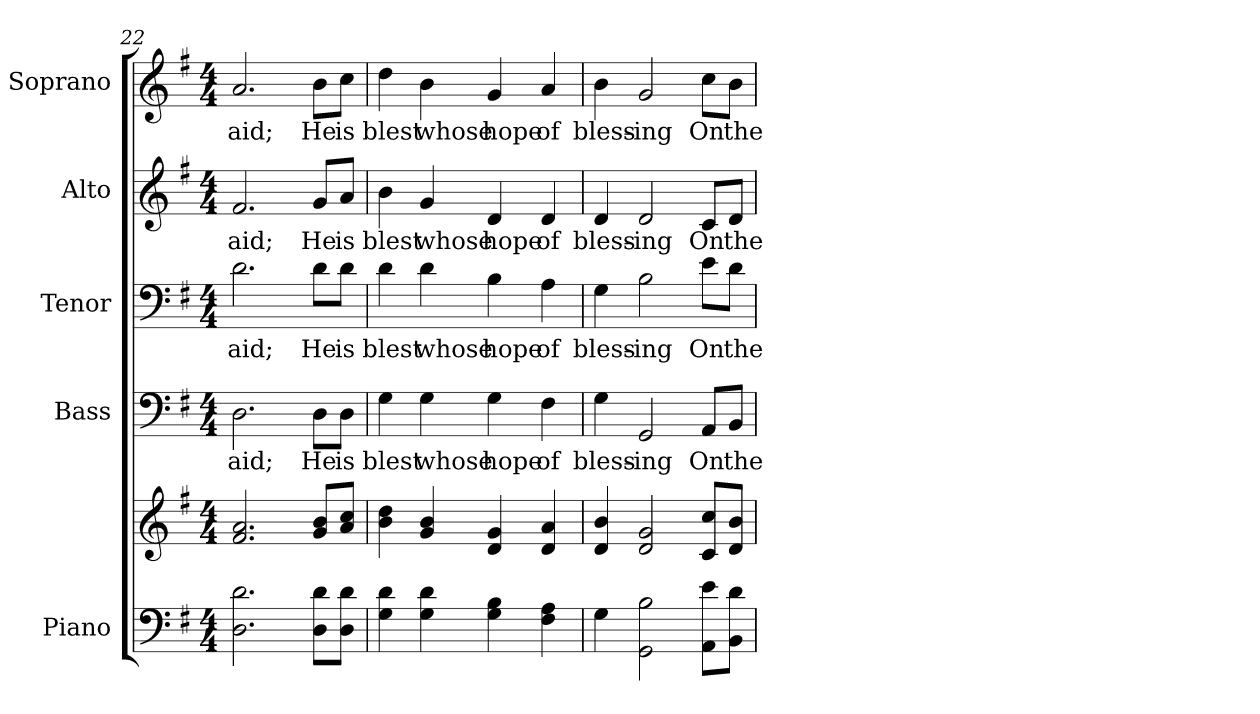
**kern	**kern	**kern	**text	**kern	**text	**kern	**text	**kern	**text
*part5	*part5	*part4	*part4	*part3	*part3	*part2	*part2	*part1	*part1
*staff6	*staff5	*staff4	*staff4	*staff3	*staff3	*staff2	*staff2	*staff1	*staff1
*I"Piano	*	*I"Bass	*	*I"Tenor	*	*I"Alto	*	*I"Soprano	*
*I'Pno.	*	*I'B.	*	*I'T.	*	*I'A.	*	*I'S.	*
!!LO:PB:g=z
*clefF4	*clefG2	*clefF4	*	*clefF4	*	*clefG2	*	*clefG2	*
*k[f#]	*k[f#]	*k[f#]	*	*k[f#]	*	*k[f#]	*	*k[f#]	*
*G:	*G:	*G:	*	*G:	*	*G:	*	*G:	*
*M4/4	*M4/4	*M4/4	*	*M4/4	*	*M4/4	*	*M4/4	*
=22	=22	=22	=22	=22	=22	=22	=22	=22	=22
!	!	!	!LO:LY:b:color=#000000	!	!	!	!	!	!
!	!	!	!	!	!LO:LY:b:color=#000000	!	!	!	!
!	!	!	!	!	!	!	!LO:LY:b:color=#000000	!	!
!	!	!	!	!	!	!	!	!	!LO:LY:b:color=#000000
2.Di\ 2.di	2.f#i/ 2.ai	2.Di\	aid;	2.di\	aid;	2.f#i/	aid;	2.ai/	aid;
!	!	!	!LO:LY:b:color=#000000	!	!	!	!	!	!
!	!	!	!	!	!LO:LY:b:color=#000000	!	!	!	!
!	!	!	!	!	!	!	!LO:LY:b:color=#000000	!	!
!	!	!	!	!	!	!	!	!	!LO:LY:b:color=#000000
8Di\ 8diL	8gi/ 8biL	8Di\L	He	8di\L	He	8gi/L	He	8bi\L	He
!	!	!	!LO:LY:b:color=#000000	!	!	!	!	!	!
!	!	!	!	!	!LO:LY:b:color=#000000	!	!	!	!
!	!	!	!	!	!	!	!LO:LY:b:color=#000000	!	!
!	!	!	!	!	!	!	!	!	!LO:LY:b:color=#000000
8Di\ 8diJ	8ai/ 8cciJ	8Di\J	is	8di\J	is	8ai/J	is	8cci\J	is
=23	=23	=23	=23	=23	=23	=23	=23	=23	=23
!	!	!	!LO:LY:b:color=#000000	!	!	!	!	!	!
!	!	!	!	!	!LO:LY:b:color=#000000	!	!	!	!
!	!	!	!	!	!	!	!LO:LY:b:color=#000000	!	!
!	!	!	!	!	!	!	!	!	!LO:LY:b:color=#000000
4Gi\ 4di	4bi\ 4ddi	4Gi\	blest	4di\	blest	4bi\	blest	4ddi\	blest
!	!	!	!LO:LY:b:color=#000000	!	!	!	!	!	!
!	!	!	!	!	!LO:LY:b:color=#000000	!	!	!	!
!	!	!	!	!	!	!	!LO:LY:b:color=#000000	!	!
!	!	!	!	!	!	!	!	!	!LO:LY:b:color=#000000
4Gi\ 4di	4gi/ 4bi	4Gi\	whose	4di\	whose	4gi/	whose	4bi\	whose
!	!	!	!LO:LY:b:color=#000000	!	!	!	!	!	!
!	!	!	!	!	!LO:LY:b:color=#000000	!	!	!	!
!	!	!	!	!	!	!	!LO:LY:b:color=#000000	!	!
!	!	!	!	!	!	!	!	!	!LO:LY:b:color=#000000
4Gi\ 4Bi	4di/ 4gi	4Gi\	hope	4Bi\	hope	4di/	hope	4gi/	hope
!	!	!	!LO:LY:b:color=#000000	!	!	!	!	!	!
!	!	!	!	!	!LO:LY:b:color=#000000	!	!	!	!
!	!	!	!	!	!	!	!LO:LY:b:color=#000000	!	!
!	!	!	!	!	!	!	!	!	!LO:LY:b:color=#000000
4F#i\ 4Ai	4di/ 4ai	4F#i\	of	4Ai\	of	4di/	of	4ai/	of
!!LO:PB:g=z
=24	=24	=24	=24	=24	=24	=24	=24	=24	=24
!	!	!	!LO:LY:b:color=#000000	!	!	!	!	!	!
!	!	!	!	!	!LO:LY:b:color=#000000	!	!	!	!
!	!	!	!	!	!	!	!LO:LY:b:color=#000000	!	!
!	!	!	!	!	!	!	!	!	!LO:LY:b:color=#000000
4Gi\	4di/ 4bi	4Gi\	bless-	4Gi\	bless-	4di/	bless-	4bi\	bless-
!	!	!	!LO:LY:b:color=#000000	!	!	!	!	!	!
!	!	!	!	!	!LO:LY:b:color=#000000	!	!	!	!
!	!	!	!	!	!	!	!LO:LY:b:color=#000000	!	!
!	!	!	!	!	!	!	!	!	!LO:LY:b:color=#000000
2GGi\ 2Bi	2di/ 2gi	2GGi/	-ing	2Bi\	-ing	2di/	-ing	2gi/	-ing
!	!	!	!LO:LY:b:color=#000000	!	!	!	!	!	!
!	!	!	!	!	!LO:LY:b:color=#000000	!	!	!	!
!	!	!	!	!	!	!	!LO:LY:b:color=#000000	!	!
!	!	!	!	!	!	!	!	!	!LO:LY:b:color=#000000
8AAi\ 8eiL	8ci/ 8cciL	8AAi/L	On	8ei\L	On	8ci/L	On	8cci\L	On
!	!	!	!LO:LY:b:color=#000000	!	!	!	!	!	!
!	!	!	!	!	!LO:LY:b:color=#000000	!	!	!	!
!	!	!	!	!	!	!	!LO:LY:b:color=#000000	!	!
!	!	!	!	!	!	!	!	!	!LO:LY:b:color=#000000
8BBi\ 8diJ	8di/ 8biJ	8BBi/J	the	8di\J	the	8di/J	the	8bi\J	the
=	=	=	=	=	=	=	=	=	=
*-	*-	*-	*-	*-	*-	*-	*-	*-	*-
